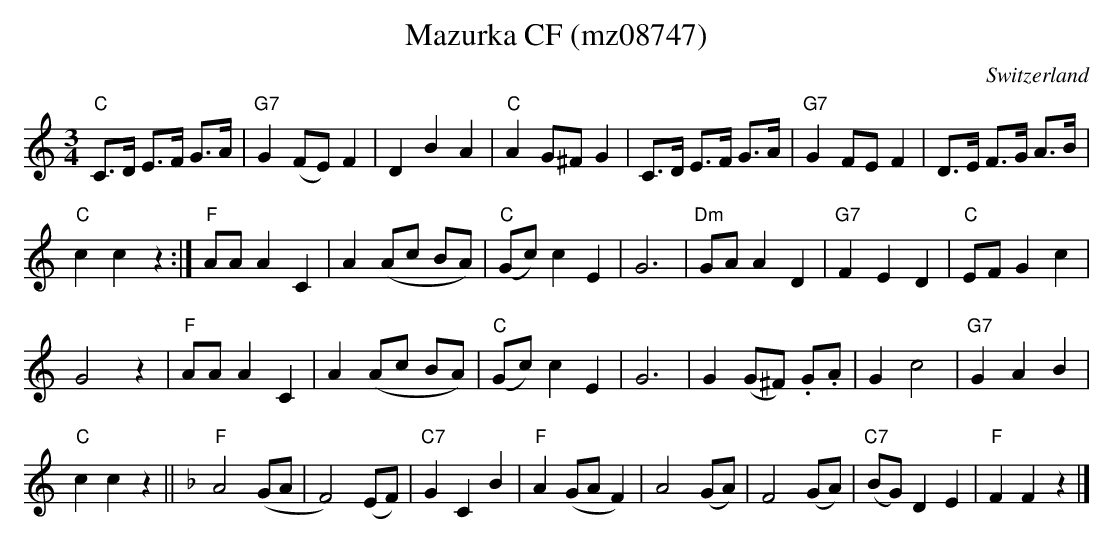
X:1
T: Mazurka CF (mz08747)
O:Switzerland
M:3/4
L:1/8
K:C major
"C"C>D E>F G>A | "G7"G2 (FE)F2 | D2B2A2 | "C"A2 G^F G2 | C>D E>F G>A | "G7"G2 FE F2 | D>E F>G A>B |
"C"c2c2z2 :| "F"AA A2C2 | A2 (Ac BA) | "C"(Gc) c2E2 | G6 | "Dm"GA A2D2 | "G7"F2E2D2 | "C"EF G2c2 |
G4z2 | "F"AA A2C2 | A2 (Ac BA) | "C"(Gc) c2E2 | G6 | G2 (G^F) .G.A | G2c4 | "G7"G2A2B2 |
"C"c2c2z2 || [K:F] "F"A4 (GA | F4) (EF) | "C7"G2C2B2 | "F"A2 (GAF2) | A4 (GA) | F4 (GA) | "C7"(BG) D2E2 | "F"F2F2z2 |]
